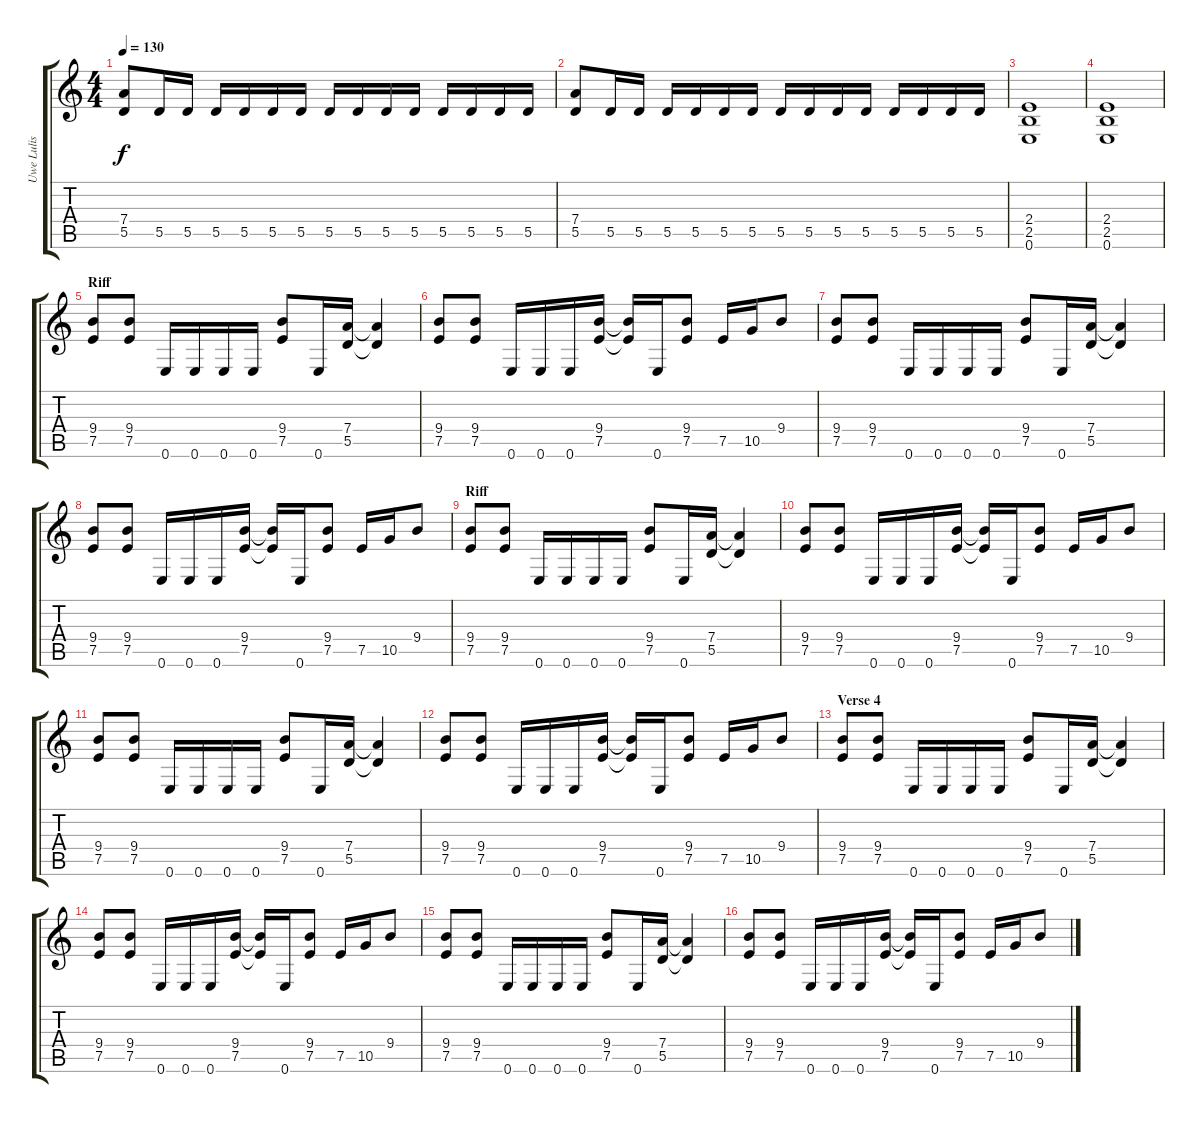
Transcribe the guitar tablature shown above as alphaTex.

\track ("Uwe Lulis" "Uwe Lulis") {instrument distortionguitar}
\staff {score tabs}
\tuning (E4 B3 G3 D3 A2 E2) {hide}
\ts (4 4)
\tempo 130
\clef g2
\ks c
(7.4 5.5).8{dy f} 5.5.16 5.5.16 5.5.16 5.5.16 5.5.16 5.5.16 5.5.16 5.5.16 5.5.16 5.5.16 5.5.16 5.5.16 5.5.16 5.5.16 |
(7.4 5.5).8 5.5.16 5.5.16 5.5.16 5.5.16 5.5.16 5.5.16 5.5.16 5.5.16 5.5.16 5.5.16 5.5.16 5.5.16 5.5.16 5.5.16 |
(2.4 2.5 0.6).1 |
(2.4 2.5 0.6).1 |
\section ("" "Riff")
(9.4 7.5).8 (9.4 7.5).8 0.6.16 0.6.16 0.6.16 0.6.16 (9.4 7.5).8 0.6.16 (7.4 5.5).16 (7.4{t} 5.5{t}).4 |
(9.4 7.5).8 (9.4 7.5).8 0.6.16 0.6.16 0.6.16 (9.4 7.5).16 (9.4{t} 7.5{t}).16 0.6.16 (9.4 7.5).8 7.5.16 10.5.16 9.4.8 |
(9.4 7.5).8 (9.4 7.5).8 0.6.16 0.6.16 0.6.16 0.6.16 (9.4 7.5).8 0.6.16 (7.4 5.5).16 (7.4{t} 5.5{t}).4 |
(9.4 7.5).8 (9.4 7.5).8 0.6.16 0.6.16 0.6.16 (9.4 7.5).16 (9.4{t} 7.5{t}).16 0.6.16 (9.4 7.5).8 7.5.16 10.5.16 9.4.8 |
\section ("" "Riff")
(9.4 7.5).8 (9.4 7.5).8 0.6.16 0.6.16 0.6.16 0.6.16 (9.4 7.5).8 0.6.16 (7.4 5.5).16 (7.4{t} 5.5{t}).4 |
(9.4 7.5).8 (9.4 7.5).8 0.6.16 0.6.16 0.6.16 (9.4 7.5).16 (9.4{t} 7.5{t}).16 0.6.16 (9.4 7.5).8 7.5.16 10.5.16 9.4.8 |
(9.4 7.5).8 (9.4 7.5).8 0.6.16 0.6.16 0.6.16 0.6.16 (9.4 7.5).8 0.6.16 (7.4 5.5).16 (7.4{t} 5.5{t}).4 |
(9.4 7.5).8 (9.4 7.5).8 0.6.16 0.6.16 0.6.16 (9.4 7.5).16 (9.4{t} 7.5{t}).16 0.6.16 (9.4 7.5).8 7.5.16 10.5.16 9.4.8 |
\section ("" "Verse 4")
(9.4 7.5).8 (9.4 7.5).8 0.6.16 0.6.16 0.6.16 0.6.16 (9.4 7.5).8 0.6.16 (7.4 5.5).16 (7.4{t} 5.5{t}).4 |
(9.4 7.5).8 (9.4 7.5).8 0.6.16 0.6.16 0.6.16 (9.4 7.5).16 (9.4{t} 7.5{t}).16 0.6.16 (9.4 7.5).8 7.5.16 10.5.16 9.4.8 |
(9.4 7.5).8 (9.4 7.5).8 0.6.16 0.6.16 0.6.16 0.6.16 (9.4 7.5).8 0.6.16 (7.4 5.5).16 (7.4{t} 5.5{t}).4 |
(9.4 7.5).8 (9.4 7.5).8 0.6.16 0.6.16 0.6.16 (9.4 7.5).16 (9.4{t} 7.5{t}).16 0.6.16 (9.4 7.5).8 7.5.16 10.5.16 9.4.8
